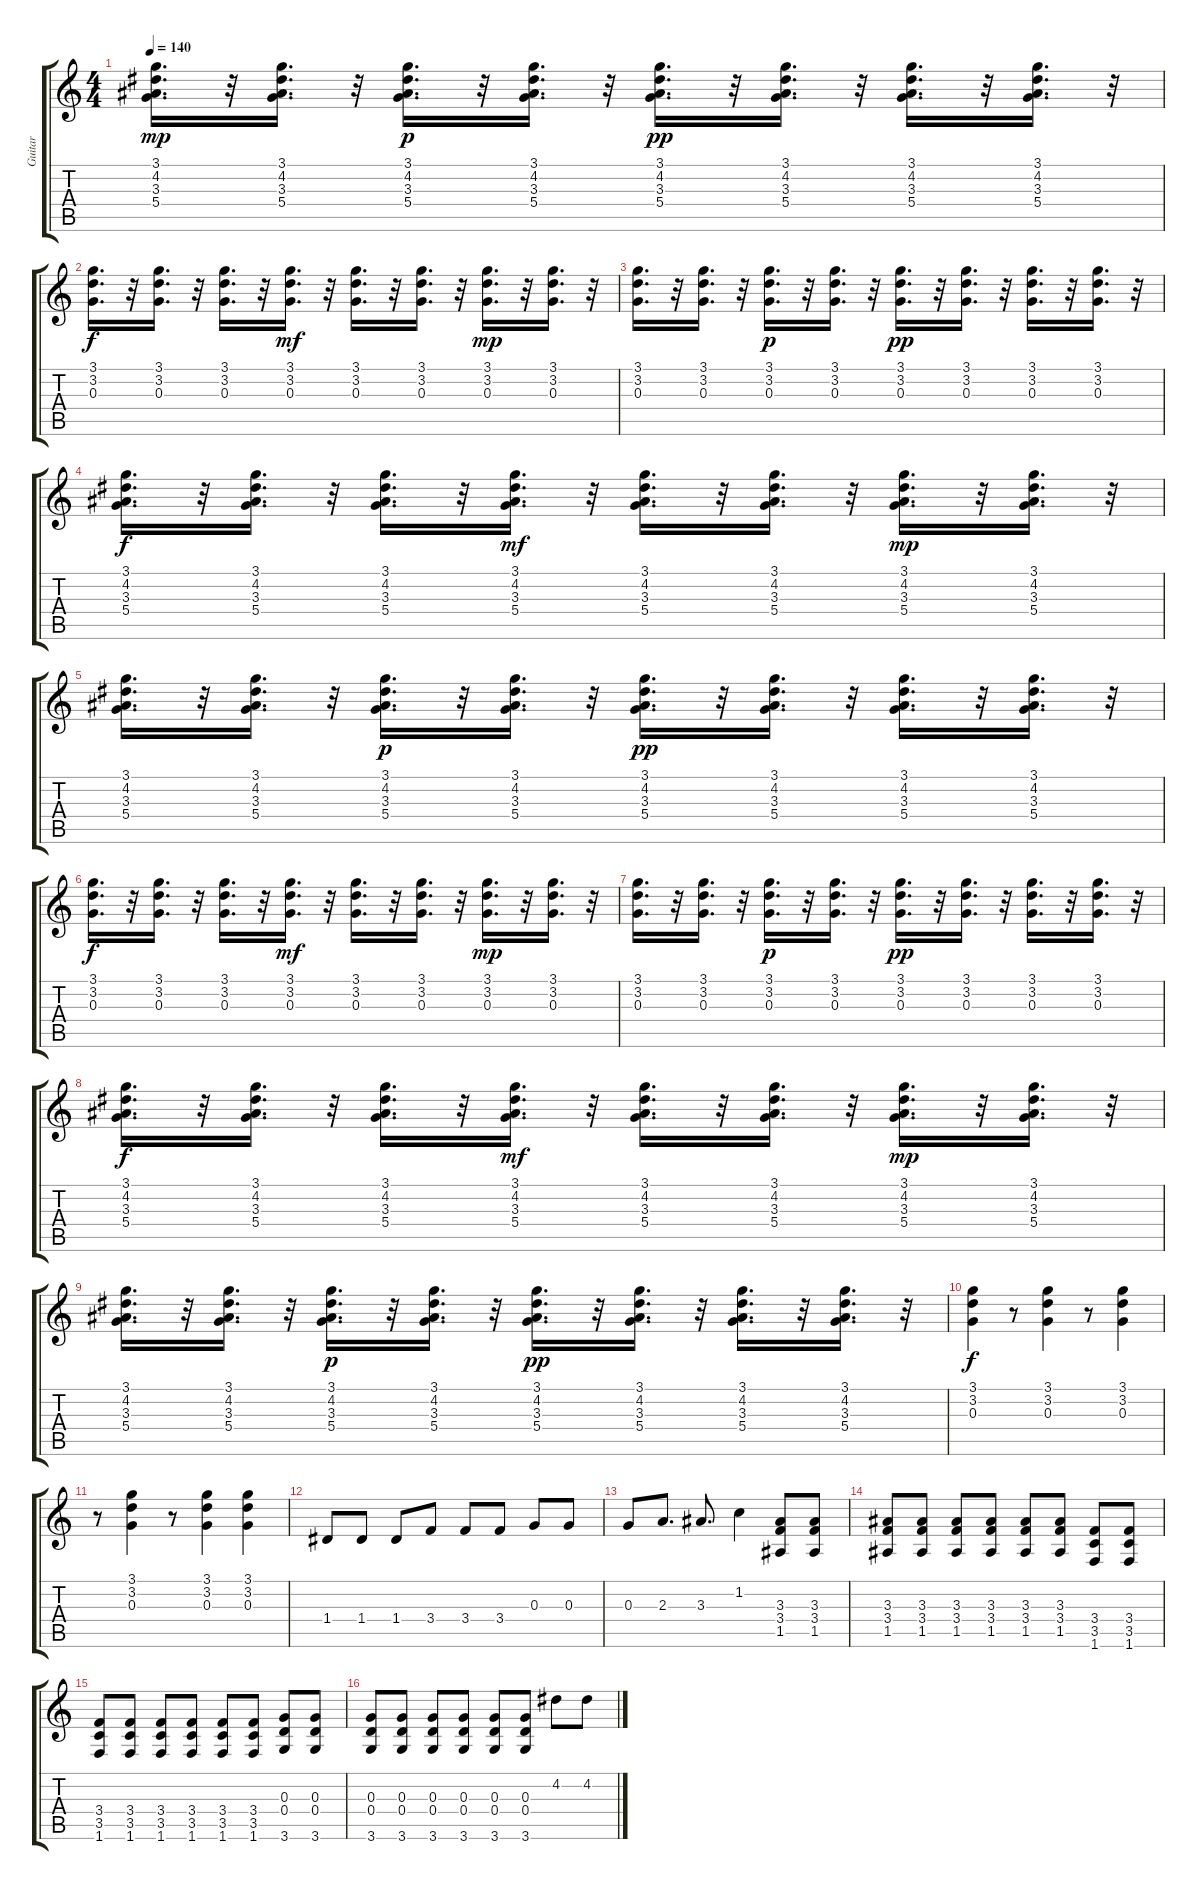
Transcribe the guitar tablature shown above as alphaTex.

\track ("Guitar" "Guitar") {instrument overdrivenguitar}
\staff {score tabs}
\tuning (E4 B3 G3 D3 A2 E2) {hide}
\ts (4 4)
\tempo 140
\clef g2
\ks c
(3.1 4.2 3.3 5.4).16{d dy mp} r.32 (3.1 4.2 3.3 5.4).16{d} r.32 (3.1 4.2 3.3 5.4).16{d dy p} r.32 (3.1 4.2 3.3 5.4).16{d} r.32 (3.1 4.2 3.3 5.4).16{d dy pp} r.32 (3.1 4.2 3.3 5.4).16{d} r.32 (3.1 4.2 3.3 5.4).16{d} r.32 (3.1 4.2 3.3 5.4).16{d} r.32 |
(3.1 3.2 0.3).16{d dy f} r.32 (3.1 3.2 0.3).16{d} r.32 (3.1 3.2 0.3).16{d} r.32 (3.1 3.2 0.3).16{d dy mf} r.32 (3.1 3.2 0.3).16{d} r.32 (3.1 3.2 0.3).16{d} r.32 (3.1 3.2 0.3).16{d dy mp} r.32 (3.1 3.2 0.3).16{d} r.32 |
(3.1 3.2 0.3).16{d} r.32 (3.1 3.2 0.3).16{d} r.32 (3.1 3.2 0.3).16{d dy p} r.32 (3.1 3.2 0.3).16{d} r.32 (3.1 3.2 0.3).16{d dy pp} r.32 (3.1 3.2 0.3).16{d} r.32 (3.1 3.2 0.3).16{d} r.32 (3.1 3.2 0.3).16{d} r.32 |
(3.1 4.2 3.3 5.4).16{d dy f} r.32 (3.1 4.2 3.3 5.4).16{d} r.32 (3.1 4.2 3.3 5.4).16{d} r.32 (3.1 4.2 3.3 5.4).16{d dy mf} r.32 (3.1 4.2 3.3 5.4).16{d} r.32 (3.1 4.2 3.3 5.4).16{d} r.32 (3.1 4.2 3.3 5.4).16{d dy mp} r.32 (3.1 4.2 3.3 5.4).16{d} r.32 |
(3.1 4.2 3.3 5.4).16{d} r.32 (3.1 4.2 3.3 5.4).16{d} r.32 (3.1 4.2 3.3 5.4).16{d dy p} r.32 (3.1 4.2 3.3 5.4).16{d} r.32 (3.1 4.2 3.3 5.4).16{d dy pp} r.32 (3.1 4.2 3.3 5.4).16{d} r.32 (3.1 4.2 3.3 5.4).16{d} r.32 (3.1 4.2 3.3 5.4).16{d} r.32 |
(3.1 3.2 0.3).16{d dy f} r.32 (3.1 3.2 0.3).16{d} r.32 (3.1 3.2 0.3).16{d} r.32 (3.1 3.2 0.3).16{d dy mf} r.32 (3.1 3.2 0.3).16{d} r.32 (3.1 3.2 0.3).16{d} r.32 (3.1 3.2 0.3).16{d dy mp} r.32 (3.1 3.2 0.3).16{d} r.32 |
(3.1 3.2 0.3).16{d} r.32 (3.1 3.2 0.3).16{d} r.32 (3.1 3.2 0.3).16{d dy p} r.32 (3.1 3.2 0.3).16{d} r.32 (3.1 3.2 0.3).16{d dy pp} r.32 (3.1 3.2 0.3).16{d} r.32 (3.1 3.2 0.3).16{d} r.32 (3.1 3.2 0.3).16{d} r.32 |
(3.1 4.2 3.3 5.4).16{d dy f} r.32 (3.1 4.2 3.3 5.4).16{d} r.32 (3.1 4.2 3.3 5.4).16{d} r.32 (3.1 4.2 3.3 5.4).16{d dy mf} r.32 (3.1 4.2 3.3 5.4).16{d} r.32 (3.1 4.2 3.3 5.4).16{d} r.32 (3.1 4.2 3.3 5.4).16{d dy mp} r.32 (3.1 4.2 3.3 5.4).16{d} r.32 |
(3.1 4.2 3.3 5.4).16{d} r.32 (3.1 4.2 3.3 5.4).16{d} r.32 (3.1 4.2 3.3 5.4).16{d dy p} r.32 (3.1 4.2 3.3 5.4).16{d} r.32 (3.1 4.2 3.3 5.4).16{d dy pp} r.32 (3.1 4.2 3.3 5.4).16{d} r.32 (3.1 4.2 3.3 5.4).16{d} r.32 (3.1 4.2 3.3 5.4).16{d} r.32 |
(3.1 3.2 0.3).4{dy f} r.8 (3.1 3.2 0.3).4 r.8 (3.1 3.2 0.3).4 |
r.8 (3.1 3.2 0.3).4 r.8 (3.1 3.2 0.3).4 (3.1 3.2 0.3).4 |
1.4.8 1.4.8 1.4.8 3.4.8 3.4.8 3.4.8 0.3.8 0.3.8 |
0.3.8 2.3.8{d} 3.3.8{d} 1.2.4 (3.3 3.4 1.5).8 (3.3 3.4 1.5).8 |
(3.3 3.4 1.5).8 (3.3 3.4 1.5).8 (3.3 3.4 1.5).8 (3.3 3.4 1.5).8 (3.3 3.4 1.5).8 (3.3 3.4 1.5).8 (3.4 3.5 1.6).8 (3.4 3.5 1.6).8 |
(3.4 3.5 1.6).8 (3.4 3.5 1.6).8 (3.4 3.5 1.6).8 (3.4 3.5 1.6).8 (3.4 3.5 1.6).8 (3.4 3.5 1.6).8 (0.3 0.4 3.6).8 (0.3 0.4 3.6).8 |
(0.3 0.4 3.6).8 (0.3 0.4 3.6).8 (0.3 0.4 3.6).8 (0.3 0.4 3.6).8 (0.3 0.4 3.6).8 (0.3 0.4 3.6).8 4.2.8 4.2.8
